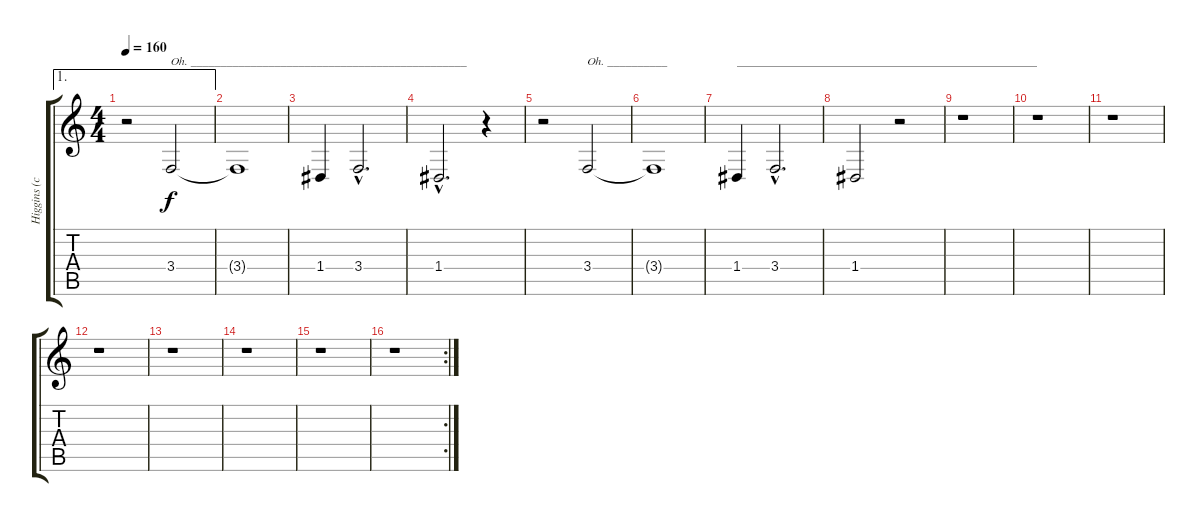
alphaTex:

\track ("Higgins (choeurs)" "Higgins (c") {instrument mutedtrumpet}
\staff {score tabs}
\tuning (E4 B3 G3 D3 A2 E2) {hide}
\ae 1
\ts (4 4)
\tempo 160
\clef g2
\ks c
r.2{dy f} 3.4.2{txt "Oh. ______________________________________________"} |
3.4{t}.1 |
1.4.4 3.4{hac}.2{d} |
1.4{hac}.2{d} r.4 |
r.2 3.4.2{txt "Oh. __________"} |
3.4{t}.1 |
1.4.4{txt "__________________________________________________"} 3.4{hac}.2{d} |
1.4.2 r.2 |
r.1 |
r.1 |
r.1 |
r.1 |
r.1 |
r.1 |
r.1 |
\rc 2
r.1
